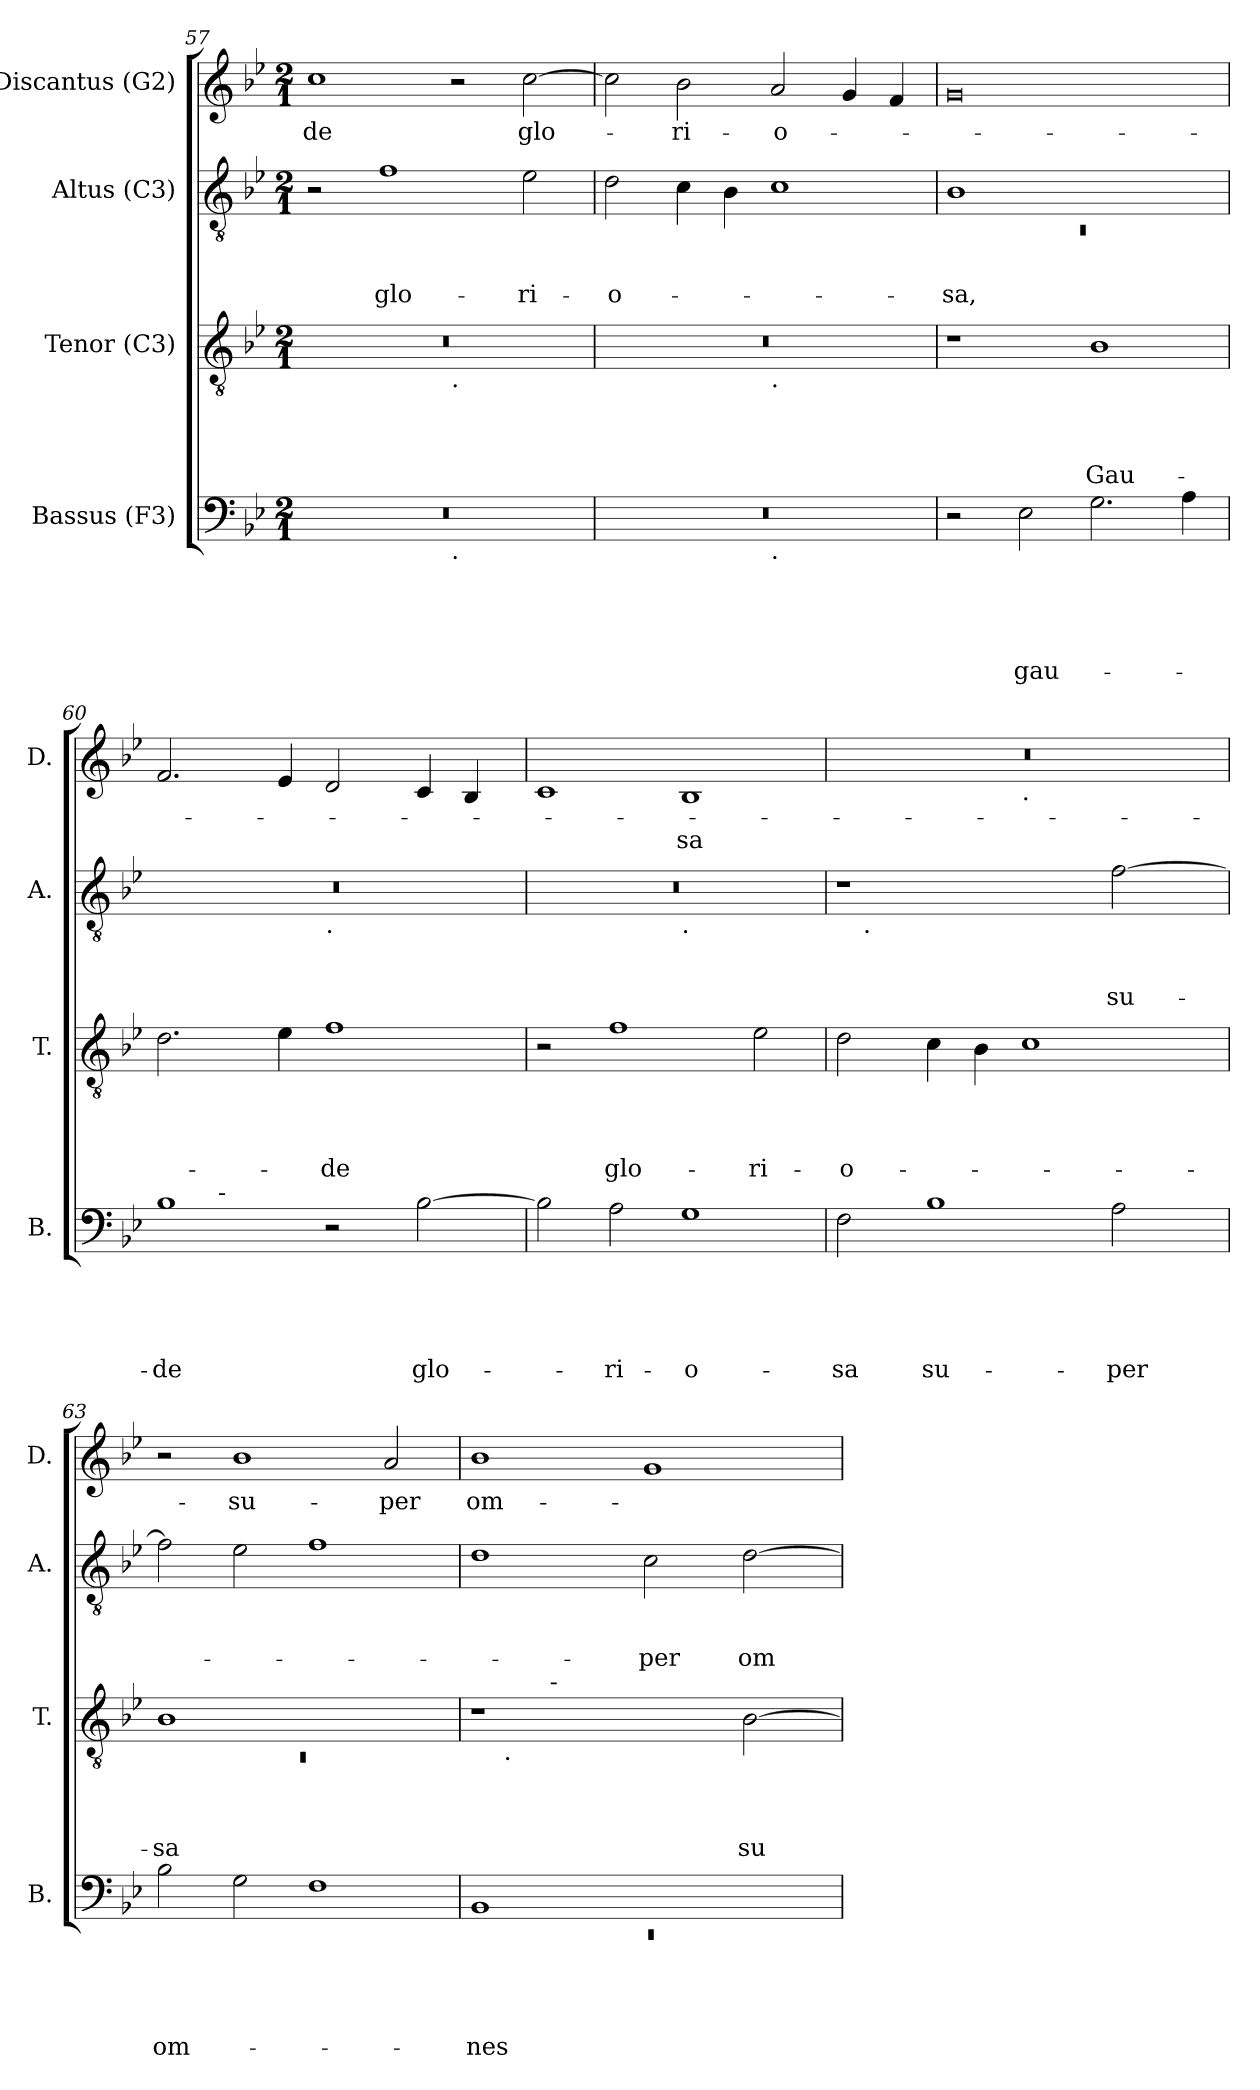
**kern	**text	**text	**text	**text	**text	**kern	**text	**text	**text	**text	**kern	**text	**text	**text	**kern	**text	**text
*part4	*part4	*part4	*part4	*part4	*part4	*part3	*part3	*part3	*part3	*part3	*part2	*part2	*part2	*part2	*part1	*part1	*part1
*staff4	*staff4	*staff4	*staff4	*staff4	*staff4	*staff3	*staff3	*staff3	*staff3	*staff3	*staff2	*staff2	*staff2	*staff2	*staff1	*staff1	*staff1
*I"Bassus (F3)	*	*	*	*	*	*I"Tenor (C3)	*	*	*	*	*I"Altus (C3)	*	*	*	*I"Discantus (G2)	*	*
*I'B.	*	*	*	*	*	*I'T.	*	*	*	*	*I'A.	*	*	*	*I'D.	*	*
*clefF4	*	*	*	*	*	*clefGv2	*	*	*	*	*clefGv2	*	*	*	*clefG2	*	*
*k[b-e-]	*	*	*	*	*	*k[b-e-]	*	*	*	*	*k[b-e-]	*	*	*	*k[b-e-]	*	*
*B-:	*	*	*	*	*	*B-:	*	*	*	*	*B-:	*	*	*	*B-:	*	*
*M2/1	*	*	*	*	*	*M2/1	*	*	*	*	*M2/1	*	*	*	*M2/1	*	*
=57	=57	=57	=57	=57	=57	=57	=57	=57	=57	=57	=57	=57	=57	=57	=57	=57	=57
!	!	!	!	!	!	!	!	!	!	!	!	!	!	!	!	!LO:LY:b	!
*^	*	*	*	*	*	*^	*	*	*	*	*	*	*	*	*	*	*
0r	1ryy	.	.	.	.	.	0r	1ryy	.	.	.	.	2r	.	.	.	1cc	-de	.
!	!	!	!	!	!	!	!	!	!	!	!	!	!	!	!	!LO:LY:b	!	!	!
.	.	.	.	.	.	.	.	.	.	.	.	.	1f	.	.	glo-	.	.	.
!	!	!	!	!	!	!	!	!LO:TX:b:t=.	!	!	!	!	!	!	!	!	!	!	!
!	!LO:TX:b:t=.	!	!	!	!	!	!	!	!	!	!	!	!	!	!	!	!	!	!
.	1ryy	.	.	.	.	.	.	1ryy	.	.	.	.	.	.	.	.	2r	.	.
!	!	!	!	!	!	!	!	!	!	!	!	!	!	!	!	!LO:LY:b	!	!LO:LY:b	!
.	.	.	.	.	.	.	.	.	.	.	.	.	2e-\	.	.	-ri-	[>2cc\	glo-	.
=58	=58	=58	=58	=58	=58	=58	=58	=58	=58	=58	=58	=58	=58	=58	=58	=58	=58	=58	=58
!	!	!	!	!	!	!	!	!	!	!	!	!	!	!	!	!LO:LY:b	!	!	!
0r	1ryy	.	.	.	.	.	0r	1ryy	.	.	.	.	2d\	.	.	-o-	2cc\]	.	.
!	!	!	!	!	!	!	!	!	!	!	!	!	!	!	!	!	!	!LO:LY:b	!
.	.	.	.	.	.	.	.	.	.	.	.	.	4c\	.	.	.	2b-\	-ri-	.
.	.	.	.	.	.	.	.	.	.	.	.	.	4B-\	.	.	.	.	.	.
!	!	!	!	!	!	!	!	!LO:TX:b:t=.	!	!	!	!	!	!	!	!	!	!	!
!	!LO:TX:b:t=.	!	!	!	!	!	!	!	!	!	!	!	!	!	!	!	!	!	!
!	!	!	!	!	!	!	!	!	!	!	!	!	!	!	!	!	!	!LO:LY:b	!
.	1ryy	.	.	.	.	.	.	1ryy	.	.	.	.	1c	.	.	.	2a/	-o-	.
.	.	.	.	.	.	.	.	.	.	.	.	.	.	.	.	.	4g/	.	.
.	.	.	.	.	.	.	.	.	.	.	.	.	.	.	.	.	4f/	.	.
=59	=59	=59	=59	=59	=59	=59	=59	=59	=59	=59	=59	=59	=59	=59	=59	=59	=59	=59	=59
*	*	*	*	*	*	*	*	*	*	*	*	*	*^	*	*	*	*	*	*
!	!	!	!	!	!	!	!	!	!	!	!	!	!	!LO:N:vis=1	!	!	!LO:LY:b	!	!	!
*v	*v	*	*	*	*	*	*	*	*	*	*	*	*	*	*	*	*	*	*	*
*	*	*	*	*	*	*v	*v	*	*	*	*	*	*	*	*	*	*	*	*
2r	.	.	.	.	.	1r	.	.	.	.	1B-	0rC	.	.	-sa,	0g	.	.
!	!	!	!	!	!LO:LY:b	!	!	!	!	!	!	!	!	!	!	!	!	!
2E-\	.	.	.	.	gau-	.	.	.	.	.	.	.	.	.	.	.	.	.
!	!	!	!	!	!	!	!	!	!	!LO:LY:b	!	!	!	!	!	!	!	!
2.G\	.	.	.	.	.	1B-	.	.	.	Gau-	1ryy	.	.	.	.	.	.	.
4A\	.	.	.	.	.	.	.	.	.	.	.	.	.	.	.	.	.	.
!!LO:LB:g=z
=60	=60	=60	=60	=60	=60	=60	=60	=60	=60	=60	=60	=60	=60	=60	=60	=60	=60	=60
!	!	!	!	!	!LO:LY:b:rj	!	!	!	!	!	!	!	!	!	!	!	!	!
*^	*	*	*	*	*	*	*	*	*	*	*	*	*	*	*	*	*	*
1B-	4.ryy	.	.	.	.	-de	2.d\	.	.	.	.	0r	1ryy	.	.	.	2.f/	.	.
!	!LO:TX:a:t=-	!	!	!	!	!	!	!	!	!	!	!	!	!	!	!	!	!	!
.	1ryy	.	.	.	.	.	.	.	.	.	.	.	.	.	.	.	.	.	.
.	.	.	.	.	.	.	4e-\	.	.	.	.	.	.	.	.	.	4e-/	.	.
!	!	!	!	!	!	!	!	!	!	!	!	!	!LO:TX:b:t=.	!	!	!	!	!	!
!	!	!	!	!	!	!	!	!	!	!	!LO:LY:b	!	!	!	!	!	!	!	!
2r	.	.	.	.	.	.	1f	.	.	.	-de	.	1ryy	.	.	.	2d/	.	.
.	2ryy	.	.	.	.	.	.	.	.	.	.	.	.	.	.	.	.	.	.
!	!	!	!	!	!	!LO:LY:b	!	!	!	!	!	!	!	!	!	!	!	!	!
[>2B-\	.	.	.	.	.	glo-	.	.	.	.	.	.	.	.	.	.	4c/	.	.
.	.	.	.	.	.	.	.	.	.	.	.	.	.	.	.	.	4B-/	.	.
.	8ryy	.	.	.	.	.	.	.	.	.	.	.	.	.	.	.	.	.	.
*v	*v	*	*	*	*	*	*	*	*	*	*	*	*	*	*	*	*	*	*
=61	=61	=61	=61	=61	=61	=61	=61	=61	=61	=61	=61	=61	=61	=61	=61	=61	=61	=61
2B-\]	.	.	.	.	.	2r	.	.	.	.	0r	1ryy	.	.	.	1c	.	.
!	!	!	!	!	!LO:LY:b	!	!	!	!	!LO:LY:b	!	!	!	!	!	!	!	!
2A\	.	.	.	.	-ri-	1f	.	.	.	glo-	.	.	.	.	.	.	.	.
!	!	!	!	!	!	!	!	!	!	!	!	!LO:TX:b:t=.	!	!	!	!	!	!
!	!	!	!	!	!LO:LY:b:rj	!	!	!	!	!	!	!	!	!	!	!	!	!LO:LY:b
1G	.	.	.	.	-o-	.	.	.	.	.	.	1ryy	.	.	.	1B-	.	sa
!	!	!	!	!	!	!	!	!	!	!LO:LY:b	!	!	!	!	!	!	!	!
.	.	.	.	.	.	2e-\	.	.	.	-ri-	.	.	.	.	.	.	.	.
=62	=62	=62	=62	=62	=62	=62	=62	=62	=62	=62	=62	=62	=62	=62	=62	=62	=62	=62
!	!	!	!	!	!LO:LY:b	!	!	!	!	!LO:LY:b	!	!	!	!	!	!	!	!
*	*	*	*	*	*	*	*	*	*	*	*	*	*	*	*	*^	*	*
2F\	.	.	.	.	-sa	2d\	.	.	.	-o-	1r	16.ryy	.	.	.	0r	1ryy	.	.
!	!	!	!	!	!	!	!	!	!	!	!	!LO:TX:b:t=.	!	!	!	!	!	!	!
.	.	.	.	.	.	.	.	.	.	.	.	1ryy	.	.	.	.	.	.	.
!	!	!	!	!	!LO:LY:b	!	!	!	!	!	!	!	!	!	!	!	!	!	!
1B-	.	.	.	.	su-	4c\	.	.	.	.	.	.	.	.	.	.	.	.	.
.	.	.	.	.	.	4B-\	.	.	.	.	.	.	.	.	.	.	.	.	.
!	!	!	!	!	!	!	!	!	!	!	!	!	!	!	!	!	!LO:TX:b:t=.	!	!
.	.	.	.	.	.	1c	.	.	.	.	2ryy	.	.	.	.	.	1ryy	.	.
.	.	.	.	.	.	.	.	.	.	.	.	2ryy	.	.	.	.	.	.	.
!	!	!	!	!	!LO:LY:b	!	!	!	!	!	!	!	!	!	!LO:LY:b	!	!	!	!
2A\	.	.	.	.	-per	.	.	.	.	.	[>2f\	.	.	.	su-	.	.	.	.
.	.	.	.	.	.	.	.	.	.	.	.	4ryy	.	.	.	.	.	.	.
.	.	.	.	.	.	.	.	.	.	.	.	8ryy	.	.	.	.	.	.	.
.	.	.	.	.	.	.	.	.	.	.	.	32ryy	.	.	.	.	.	.	.
=63	=63	=63	=63	=63	=63	=63	=63	=63	=63	=63	=63	=63	=63	=63	=63	=63	=63	=63	=63
*	*	*	*	*	*	*^	*	*	*	*	*	*	*	*	*	*	*	*	*
!	!	!	!	!	!LO:LY:b	!	!LO:N:vis=1	!	!	!	!LO:LY:b	!	!	!	!	!	!	!	!	!
*	*	*	*	*	*	*	*	*	*	*	*	*v	*v	*	*	*	*	*	*	*
*	*	*	*	*	*	*	*	*	*	*	*	*	*	*	*	*v	*v	*	*
2B-\	.	.	.	.	om-	1B-	0rC	.	.	.	-sa	2f\]	.	.	.	2r	.	.
!	!	!	!	!	!	!	!	!	!	!	!	!	!	!	!	!	!LO:LY:b	!
2G\	.	.	.	.	.	.	.	.	.	.	.	2e-\	.	.	.	1b-	-su-	.
1F	.	.	.	.	.	1ryy	.	.	.	.	.	1f	.	.	.	.	.	.
!	!	!	!	!	!	!	!	!	!	!	!	!	!	!	!	!	!LO:LY:b	!
.	.	.	.	.	.	.	.	.	.	.	.	.	.	.	.	2a/	-per	.
*	*	*	*	*	*	*v	*v	*	*	*	*	*	*	*	*	*	*	*
!!LO:PB:g=z
=64	=64	=64	=64	=64	=64	=64	=64	=64	=64	=64	=64	=64	=64	=64	=64	=64	=64
*^	*	*	*	*	*	*	*	*	*	*	*	*	*	*	*	*	*
!	!LO:N:vis=1	!	!	!	!	!LO:LY:b	!	!	!	!	!	!	!	!	!	!	!LO:LY:b	!
*	*	*	*	*	*	*	*^	*	*	*	*	*	*	*	*	*	*	*
*	*	*	*	*	*	*	*	*^	*	*	*	*	*	*	*	*	*	*	*
1BB-	0rEE	.	.	.	.	-nes	1r	8ryy	4ryy	.	.	.	.	1d	.	.	.	1b-	om-	.
!	!	!	!	!	!	!	!	!LO:TX:b:t=.	!	!	!	!	!	!	!	!	!	!	!	!
.	.	.	.	.	.	.	.	1...ryy	.	.	.	.	.	.	.	.	.	.	.	.
.	.	.	.	.	.	.	.	.	32ryy	.	.	.	.	.	.	.	.	.	.	.
!	!	!	!	!	!	!	!	!	!LO:TX:a:t=-	!	!	!	!	!	!	!	!	!	!	!
.	.	.	.	.	.	.	.	.	1ryy	.	.	.	.	.	.	.	.	.	.	.
!	!	!	!	!	!	!	!	!	!	!	!	!	!	!	!	!	!LO:LY:b	!	!	!
1ryy	.	.	.	.	.	.	2ryy	.	.	.	.	.	.	2c\	.	.	-per	1g	.	.
.	.	.	.	.	.	.	.	.	2ryy	.	.	.	.	.	.	.	.	.	.	.
!	!	!	!	!	!	!	!	!	!	!	!	!	!LO:LY:b	!	!	!	!LO:LY:b	!	!	!
.	.	.	.	.	.	.	[>2B-\	.	.	.	.	.	su-	[>2d\	.	.	om-	.	.	.
.	.	.	.	.	.	.	.	.	8..ryy	.	.	.	.	.	.	.	.	.	.	.
*v	*v	*	*	*	*	*	*	*	*	*	*	*	*	*	*	*	*	*	*	*
*	*	*	*	*	*	*v	*v	*v	*	*	*	*	*	*	*	*	*	*	*
=	=	=	=	=	=	=	=	=	=	=	=	=	=	=	=	=	=
*-	*-	*-	*-	*-	*-	*-	*-	*-	*-	*-	*-	*-	*-	*-	*-	*-	*-
